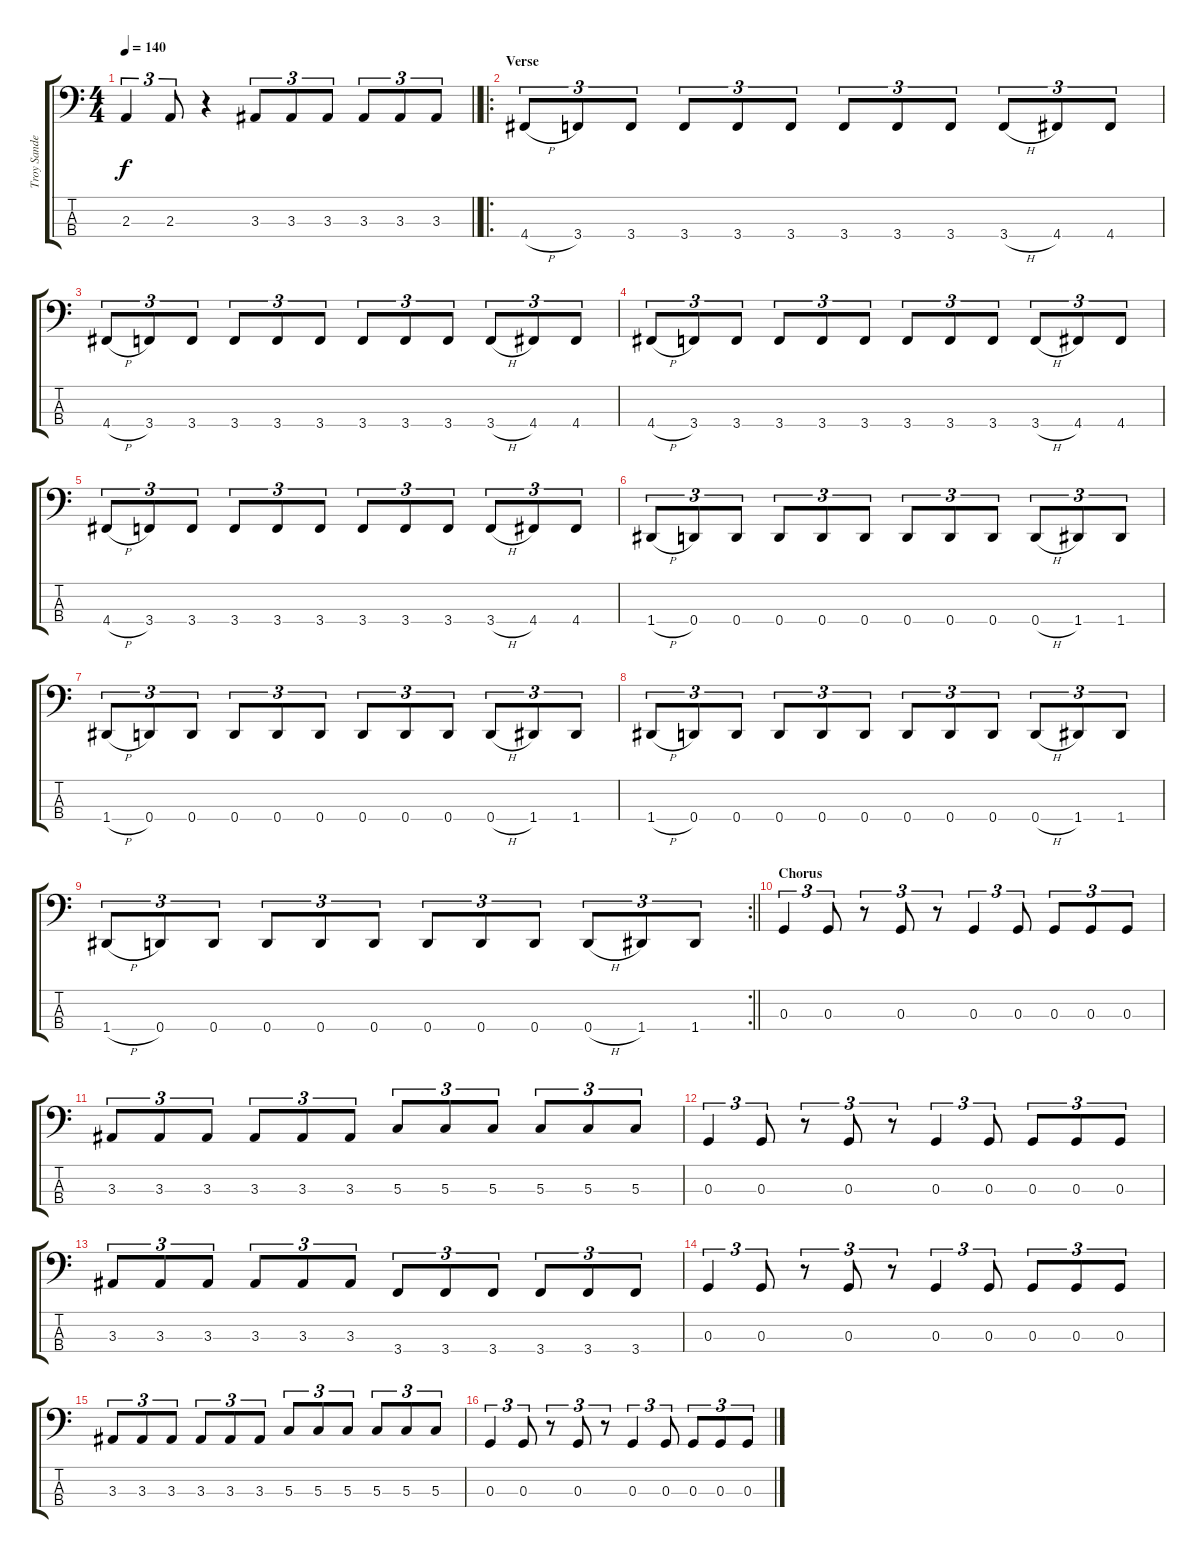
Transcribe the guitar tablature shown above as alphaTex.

\track ("Troy Sanders" "Troy Sande") {instrument electricbassfinger}
\staff {score tabs}
\tuning (F2 C2 G1 D1) {hide}
\ts (4 4)
\tempo 140
\clef f4
\barLineRight lightlight
\ks c
2.3.4{tu (3 2) dy f} 2.3.8{tu (3 2)} r.4 3.3.8{tu (3 2)} 3.3.8{tu (3 2)} 3.3.8{tu (3 2)} 3.3.8{tu (3 2)} 3.3.8{tu (3 2)} 3.3.8{tu (3 2)} |
\ro
\section ("" "Verse")
4.4{h}.8{tu (3 2)} 3.4.8{tu (3 2)} 3.4.8{tu (3 2)} 3.4.8{tu (3 2)} 3.4.8{tu (3 2)} 3.4.8{tu (3 2)} 3.4.8{tu (3 2)} 3.4.8{tu (3 2)} 3.4.8{tu (3 2)} 3.4{h}.8{tu (3 2)} 4.4.8{tu (3 2)} 4.4.8{tu (3 2)} |
4.4{h}.8{tu (3 2)} 3.4.8{tu (3 2)} 3.4.8{tu (3 2)} 3.4.8{tu (3 2)} 3.4.8{tu (3 2)} 3.4.8{tu (3 2)} 3.4.8{tu (3 2)} 3.4.8{tu (3 2)} 3.4.8{tu (3 2)} 3.4{h}.8{tu (3 2)} 4.4.8{tu (3 2)} 4.4.8{tu (3 2)} |
4.4{h}.8{tu (3 2)} 3.4.8{tu (3 2)} 3.4.8{tu (3 2)} 3.4.8{tu (3 2)} 3.4.8{tu (3 2)} 3.4.8{tu (3 2)} 3.4.8{tu (3 2)} 3.4.8{tu (3 2)} 3.4.8{tu (3 2)} 3.4{h}.8{tu (3 2)} 4.4.8{tu (3 2)} 4.4.8{tu (3 2)} |
4.4{h}.8{tu (3 2)} 3.4.8{tu (3 2)} 3.4.8{tu (3 2)} 3.4.8{tu (3 2)} 3.4.8{tu (3 2)} 3.4.8{tu (3 2)} 3.4.8{tu (3 2)} 3.4.8{tu (3 2)} 3.4.8{tu (3 2)} 3.4{h}.8{tu (3 2)} 4.4.8{tu (3 2)} 4.4.8{tu (3 2)} |
1.4{h}.8{tu (3 2)} 0.4.8{tu (3 2)} 0.4.8{tu (3 2)} 0.4.8{tu (3 2)} 0.4.8{tu (3 2)} 0.4.8{tu (3 2)} 0.4.8{tu (3 2)} 0.4.8{tu (3 2)} 0.4.8{tu (3 2)} 0.4{h}.8{tu (3 2)} 1.4.8{tu (3 2)} 1.4.8{tu (3 2)} |
1.4{h}.8{tu (3 2)} 0.4.8{tu (3 2)} 0.4.8{tu (3 2)} 0.4.8{tu (3 2)} 0.4.8{tu (3 2)} 0.4.8{tu (3 2)} 0.4.8{tu (3 2)} 0.4.8{tu (3 2)} 0.4.8{tu (3 2)} 0.4{h}.8{tu (3 2)} 1.4.8{tu (3 2)} 1.4.8{tu (3 2)} |
1.4{h}.8{tu (3 2)} 0.4.8{tu (3 2)} 0.4.8{tu (3 2)} 0.4.8{tu (3 2)} 0.4.8{tu (3 2)} 0.4.8{tu (3 2)} 0.4.8{tu (3 2)} 0.4.8{tu (3 2)} 0.4.8{tu (3 2)} 0.4{h}.8{tu (3 2)} 1.4.8{tu (3 2)} 1.4.8{tu (3 2)} |
\rc 2
\barLineRight lightlight
1.4{h}.8{tu (3 2)} 0.4.8{tu (3 2)} 0.4.8{tu (3 2)} 0.4.8{tu (3 2)} 0.4.8{tu (3 2)} 0.4.8{tu (3 2)} 0.4.8{tu (3 2)} 0.4.8{tu (3 2)} 0.4.8{tu (3 2)} 0.4{h}.8{tu (3 2)} 1.4.8{tu (3 2)} 1.4.8{tu (3 2)} |
\section ("" "Chorus")
0.3.4{tu (3 2)} 0.3.8{tu (3 2)} r.8{tu (3 2)} 0.3.8{tu (3 2)} r.8{tu (3 2)} 0.3.4{tu (3 2)} 0.3.8{tu (3 2)} 0.3.8{tu (3 2)} 0.3.8{tu (3 2)} 0.3.8{tu (3 2)} |
3.3.8{tu (3 2)} 3.3.8{tu (3 2)} 3.3.8{tu (3 2)} 3.3.8{tu (3 2)} 3.3.8{tu (3 2)} 3.3.8{tu (3 2)} 5.3.8{tu (3 2)} 5.3.8{tu (3 2)} 5.3.8{tu (3 2)} 5.3.8{tu (3 2)} 5.3.8{tu (3 2)} 5.3.8{tu (3 2)} |
0.3.4{tu (3 2)} 0.3.8{tu (3 2)} r.8{tu (3 2)} 0.3.8{tu (3 2)} r.8{tu (3 2)} 0.3.4{tu (3 2)} 0.3.8{tu (3 2)} 0.3.8{tu (3 2)} 0.3.8{tu (3 2)} 0.3.8{tu (3 2)} |
3.3.8{tu (3 2)} 3.3.8{tu (3 2)} 3.3.8{tu (3 2)} 3.3.8{tu (3 2)} 3.3.8{tu (3 2)} 3.3.8{tu (3 2)} 3.4.8{tu (3 2)} 3.4.8{tu (3 2)} 3.4.8{tu (3 2)} 3.4.8{tu (3 2)} 3.4.8{tu (3 2)} 3.4.8{tu (3 2)} |
0.3.4{tu (3 2)} 0.3.8{tu (3 2)} r.8{tu (3 2)} 0.3.8{tu (3 2)} r.8{tu (3 2)} 0.3.4{tu (3 2)} 0.3.8{tu (3 2)} 0.3.8{tu (3 2)} 0.3.8{tu (3 2)} 0.3.8{tu (3 2)} |
3.3.8{tu (3 2)} 3.3.8{tu (3 2)} 3.3.8{tu (3 2)} 3.3.8{tu (3 2)} 3.3.8{tu (3 2)} 3.3.8{tu (3 2)} 5.3.8{tu (3 2)} 5.3.8{tu (3 2)} 5.3.8{tu (3 2)} 5.3.8{tu (3 2)} 5.3.8{tu (3 2)} 5.3.8{tu (3 2)} |
0.3.4{tu (3 2)} 0.3.8{tu (3 2)} r.8{tu (3 2)} 0.3.8{tu (3 2)} r.8{tu (3 2)} 0.3.4{tu (3 2)} 0.3.8{tu (3 2)} 0.3.8{tu (3 2)} 0.3.8{tu (3 2)} 0.3.8{tu (3 2)}
